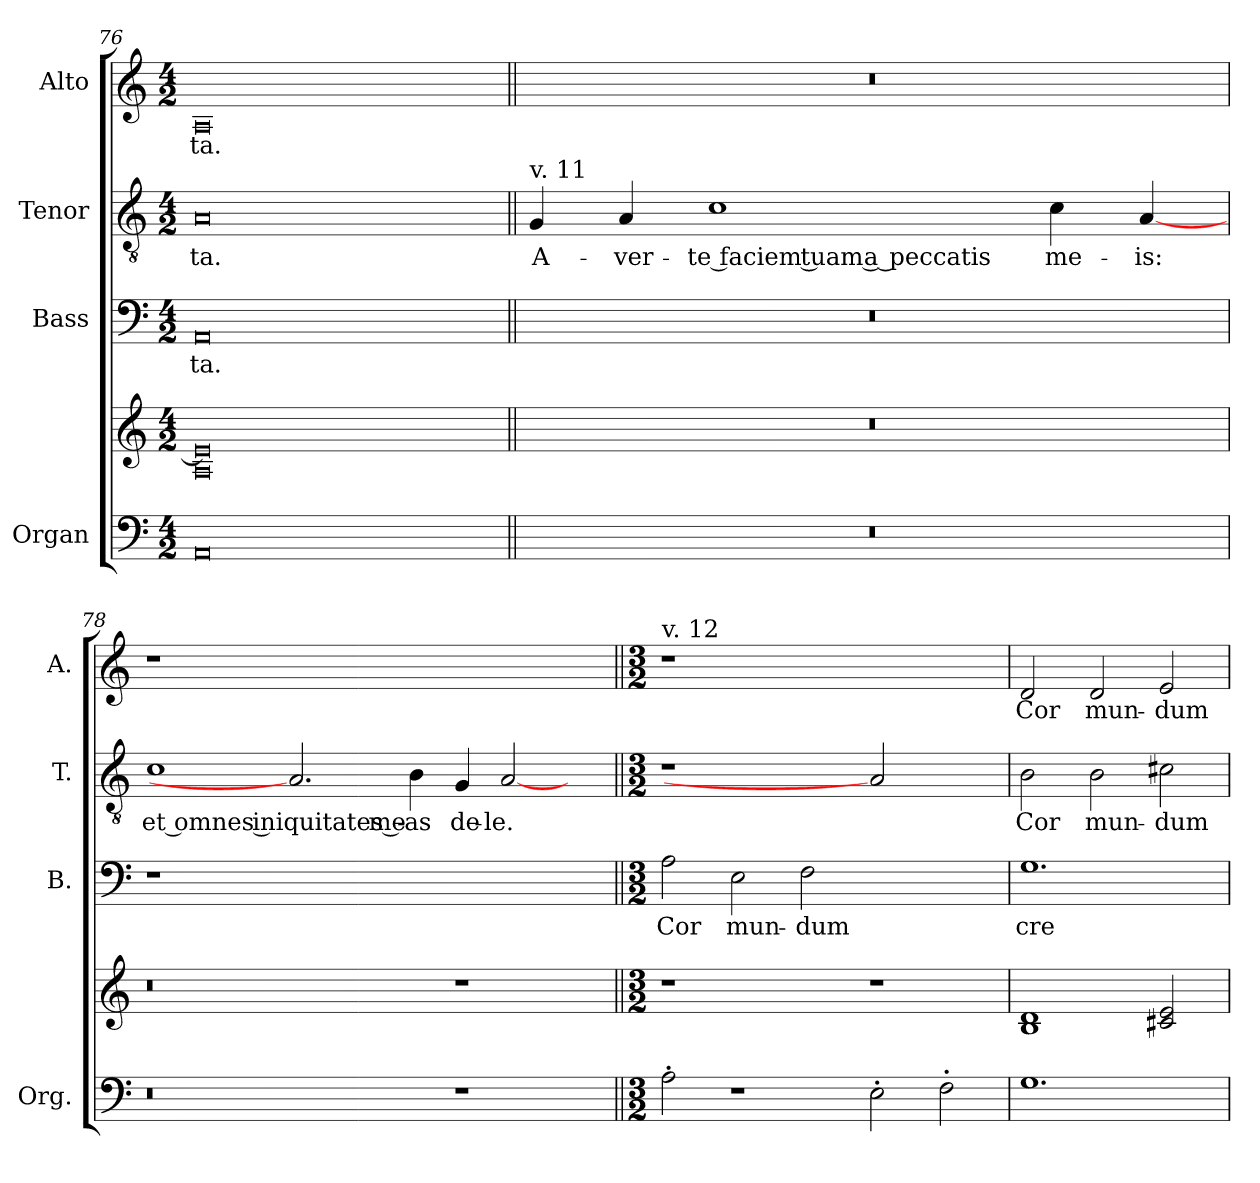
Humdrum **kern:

**kern	**kern	**kern	**text	**kern	**text	**kern	**text
*part4	*part4	*part3	*part3	*part2	*part2	*part1	*part1
*staff5	*staff4	*staff3	*staff3	*staff2	*staff2	*staff1	*staff1
*I"Organ	*	*I"Bass	*	*I"Tenor	*	*I"Alto	*
*I'Org.	*	*I'B.	*	*I'T.	*	*I'A.	*
*clefF4	*clefG2	*clefF4	*	*clefGv2	*	*clefG2	*
*	*	*	*	*ITrd7c12	*	*	*
*k[]	*k[]	*k[]	*	*k[]	*	*k[]	*
*C:	*C:	*C:	*	*C:	*	*C:	*
*M4/2	*M4/2	*M4/2	*	*M4/2	*	*M4/2	*
=76	=76	=76	=76	=76	=76	=76	=76
*	*^	*	*	*	*	*	*
!	!	!	!	!LO:LY:b:color=#000000	!	!	!	!
!	!	!	!	!	!	!LO:LY:b:color=#000000	!	!
!	!	!	!	!	!	!	!	!LO:LY:b:color=#000000
0AAi	0ei]	0Ai	0AAi	-ta.	0AAi	-ta.	0Ai	-ta.
!!LO:PB:g=z
=77||	=77||	=77||	=77||	=77||	=77||	=77||	=77||	=77||
!	!	!	!LO:N:vis=1	!	!	!	!	!
*	*v	*v	*	*	*	*	*	*
*	*^	*	*	*	*	*	*
!	!	!	!	!	!LO:TX:a:t=v. 11	!	!	!
!	!	!	!	!	!	!LO:LY:b:color=#000000	!LO:N:vis=1	!
*	*v	*v	*	*	*	*	*	*
0r	0r	0r	.	4GGi/	A-	0r	.
!	!	!	!	!	!LO:LY:b:color=#000000	!	!
.	.	.	.	4AAi/	-ver-	.	.
!	!	!	!	!	!LO:LY:b:color=#000000	!	!
.	.	.	.	1Ci	-te faciem tuam a peccatis	.	.
!	!	!	!	!	!LO:LY:b:color=#000000	!	!
.	.	.	.	4Ci\	me-	.	.
!	!	!	!	!	!LO:LY:b:color=#000000	!	!
.	.	.	.	[4AAi	-is:	.	.
=78	=78	=78	=78	=78	=78	=78	=78
!	!	!LO:N:vis=1	!	!	!	!	!
!	!	!	!	!	!LO:LY:b:color=#000000	!LO:N:vis=1	!
0r	0r	0r	.	1Ci	et omnes iniquitates me-	0r	.
.	.	.	.	2.AAi]	.	.	.
!	!	!	!	!	!LO:LY:b:color=#000000	!	!
.	.	.	.	4BBi\	-as	.	.
!	!	!	!	!	!LO:LY:b:color=#000000	!	!
1r	1r	1ryy	.	4GGi/	de-	1ryy	.
!	!	!	!	!	!LO:LY:b:color=#000000	!	!
.	.	.	.	[2AAi	-le.	.	.
.	.	.	.	4ryy	.	.	.
!!LO:LB:g=z
=79||	=79||	=79||	=79||	=79||	=79||	=79||	=79||
*M3/2	*M3/2	*M3/2	*	*M3/2	*	*M3/2	*
!	!LO:N:vis=1	!	!	!	!	!	!
!	!	!	!	!	!	!LO:TX:a:t=v. 12	!
!	!	!	!LO:LY:b:color=#000000	!LO:N:vis=1	!	!LO:N:vis=1	!
2A'i\	1.r	2Ai\	Cor	1.r	.	1.r	.
!	!	!	!LO:LY:b:color=#000000	!	!	!	!
1r	.	2Ei\	mun-	.	.	.	.
!	!	!	!LO:LY:b:color=#000000	!	!	!	!
.	.	2Fi\	-dum	.	.	.	.
2E'i\	1r	1ryy	.	2AAi]	.	1ryy	.
2F'i\	.	.	.	2ryy	.	.	.
=80	=80	=80	=80	=80	=80	=80	=80
!	!	!	!LO:LY:b:color=#000000	!	!	!	!
!	!	!	!	!	!LO:LY:b:color=#000000	!	!
!	!	!	!	!	!	!	!LO:LY:b:color=#000000
1.Gi	1Bi 1di	1.Gi	cre-	2BBi\	Cor	2di/	Cor
!	!	!	!	!	!LO:LY:b:color=#000000	!	!
!	!	!	!	!	!	!	!LO:LY:b:color=#000000
.	.	.	.	2BBi\	mun-	2di/	mun-
!	!	!	!	!	!LO:LY:b:color=#000000	!	!
!	!	!	!	!	!	!	!LO:LY:b:color=#000000
.	2c#Xi/ 2ei	.	.	2C#Xi\	-dum	2ei/	-dum
=	=	=	=	=	=	=	=
*-	*-	*-	*-	*-	*-	*-	*-
